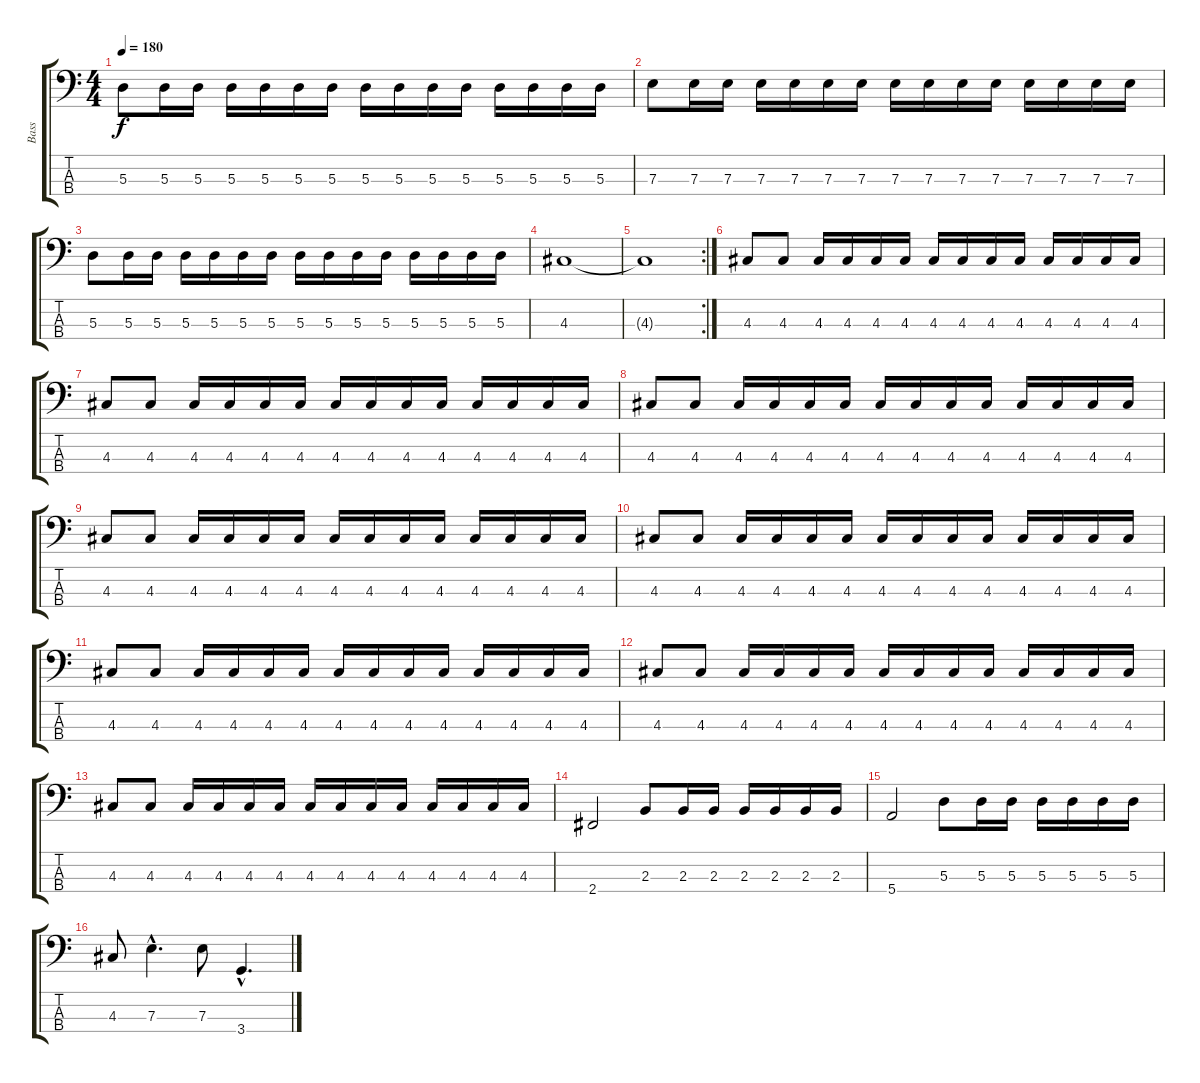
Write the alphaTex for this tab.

\track ("Bass" "Bass") {instrument electricbasspick}
\staff {score tabs}
\tuning (G2 D2 A1 E1) {hide}
\ts (4 4)
\tempo 180
\clef f4
\ks c
5.3.8{dy f} 5.3.16 5.3.16 5.3.16 5.3.16 5.3.16 5.3.16 5.3.16 5.3.16 5.3.16 5.3.16 5.3.16 5.3.16 5.3.16 5.3.16 |
7.3.8 7.3.16 7.3.16 7.3.16 7.3.16 7.3.16 7.3.16 7.3.16 7.3.16 7.3.16 7.3.16 7.3.16 7.3.16 7.3.16 7.3.16 |
5.3.8 5.3.16 5.3.16 5.3.16 5.3.16 5.3.16 5.3.16 5.3.16 5.3.16 5.3.16 5.3.16 5.3.16 5.3.16 5.3.16 5.3.16 |
4.3.1 |
\rc 2
4.3{t}.1 |
4.3.8 4.3.8 4.3.16 4.3.16 4.3.16 4.3.16 4.3.16 4.3.16 4.3.16 4.3.16 4.3.16 4.3.16 4.3.16 4.3.16 |
4.3.8 4.3.8 4.3.16 4.3.16 4.3.16 4.3.16 4.3.16 4.3.16 4.3.16 4.3.16 4.3.16 4.3.16 4.3.16 4.3.16 |
4.3.8 4.3.8 4.3.16 4.3.16 4.3.16 4.3.16 4.3.16 4.3.16 4.3.16 4.3.16 4.3.16 4.3.16 4.3.16 4.3.16 |
4.3.8 4.3.8 4.3.16 4.3.16 4.3.16 4.3.16 4.3.16 4.3.16 4.3.16 4.3.16 4.3.16 4.3.16 4.3.16 4.3.16 |
4.3.8 4.3.8 4.3.16 4.3.16 4.3.16 4.3.16 4.3.16 4.3.16 4.3.16 4.3.16 4.3.16 4.3.16 4.3.16 4.3.16 |
4.3.8 4.3.8 4.3.16 4.3.16 4.3.16 4.3.16 4.3.16 4.3.16 4.3.16 4.3.16 4.3.16 4.3.16 4.3.16 4.3.16 |
4.3.8 4.3.8 4.3.16 4.3.16 4.3.16 4.3.16 4.3.16 4.3.16 4.3.16 4.3.16 4.3.16 4.3.16 4.3.16 4.3.16 |
4.3.8 4.3.8 4.3.16 4.3.16 4.3.16 4.3.16 4.3.16 4.3.16 4.3.16 4.3.16 4.3.16 4.3.16 4.3.16 4.3.16 |
2.4.2 2.3.8 2.3.16 2.3.16 2.3.16 2.3.16 2.3.16 2.3.16 |
5.4.2 5.3.8 5.3.16 5.3.16 5.3.16 5.3.16 5.3.16 5.3.16 |
4.3.8 7.3{hac}.4{d} 7.3.8 3.4{hac}.4{d}
